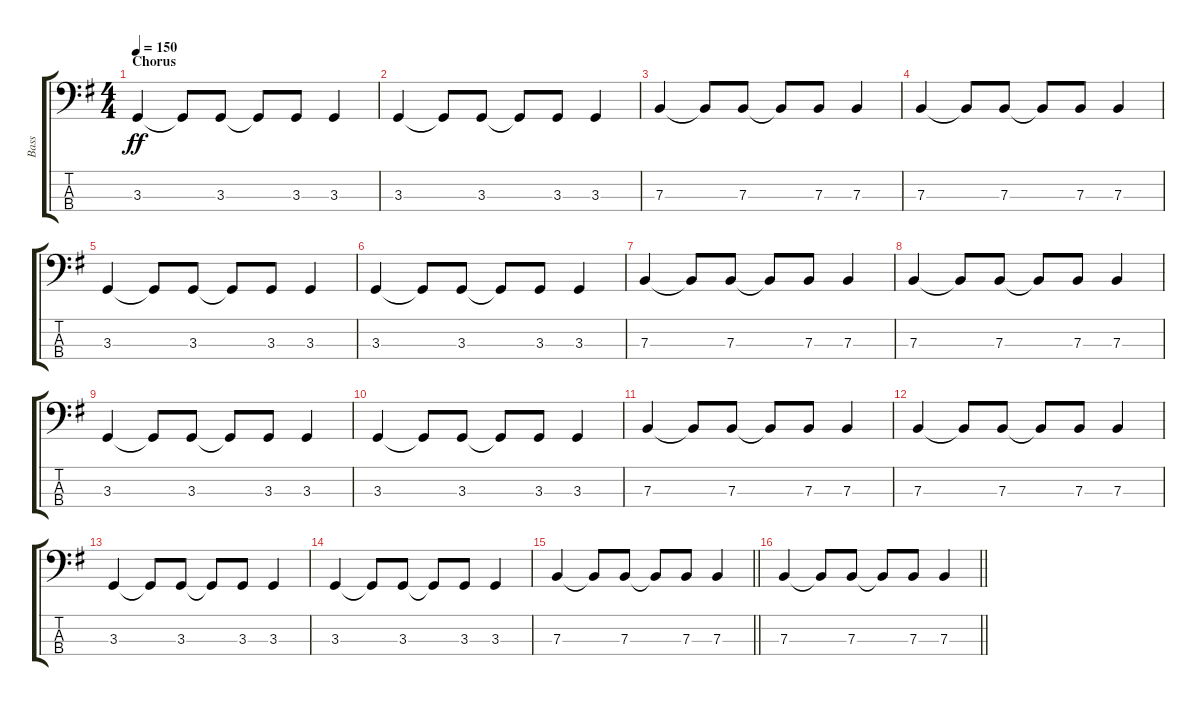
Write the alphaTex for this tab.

\track ("Bass" "Bass") {instrument electricbassfinger}
\staff {score tabs}
\tuning (D2 A1 E1 B0) {hide}
\ts (4 4)
\section ("" "Chorus")
\tempo 150
\clef f4
\ks g
3.3.4{dy ff} 3.3{t}.8 3.3.8 3.3{t}.8 3.3.8 3.3.4 |
3.3.4 3.3{t}.8 3.3.8 3.3{t}.8 3.3.8 3.3.4 |
7.3.4 7.3{t}.8 7.3.8 7.3{t}.8 7.3.8 7.3.4 |
7.3.4 7.3{t}.8 7.3.8 7.3{t}.8 7.3.8 7.3.4 |
3.3.4 3.3{t}.8 3.3.8 3.3{t}.8 3.3.8 3.3.4 |
3.3.4 3.3{t}.8 3.3.8 3.3{t}.8 3.3.8 3.3.4 |
7.3.4 7.3{t}.8 7.3.8 7.3{t}.8 7.3.8 7.3.4 |
7.3.4 7.3{t}.8 7.3.8 7.3{t}.8 7.3.8 7.3.4 |
3.3.4 3.3{t}.8 3.3.8 3.3{t}.8 3.3.8 3.3.4 |
3.3.4 3.3{t}.8 3.3.8 3.3{t}.8 3.3.8 3.3.4 |
7.3.4 7.3{t}.8 7.3.8 7.3{t}.8 7.3.8 7.3.4 |
7.3.4 7.3{t}.8 7.3.8 7.3{t}.8 7.3.8 7.3.4 |
3.3.4 3.3{t}.8 3.3.8 3.3{t}.8 3.3.8 3.3.4 |
3.3.4 3.3{t}.8 3.3.8 3.3{t}.8 3.3.8 3.3.4 |
\barLineRight lightlight
7.3.4 7.3{t}.8 7.3.8 7.3{t}.8 7.3.8 7.3.4 |
\barLineRight lightlight
7.3.4 7.3{t}.8 7.3.8 7.3{t}.8 7.3.8 7.3.4
